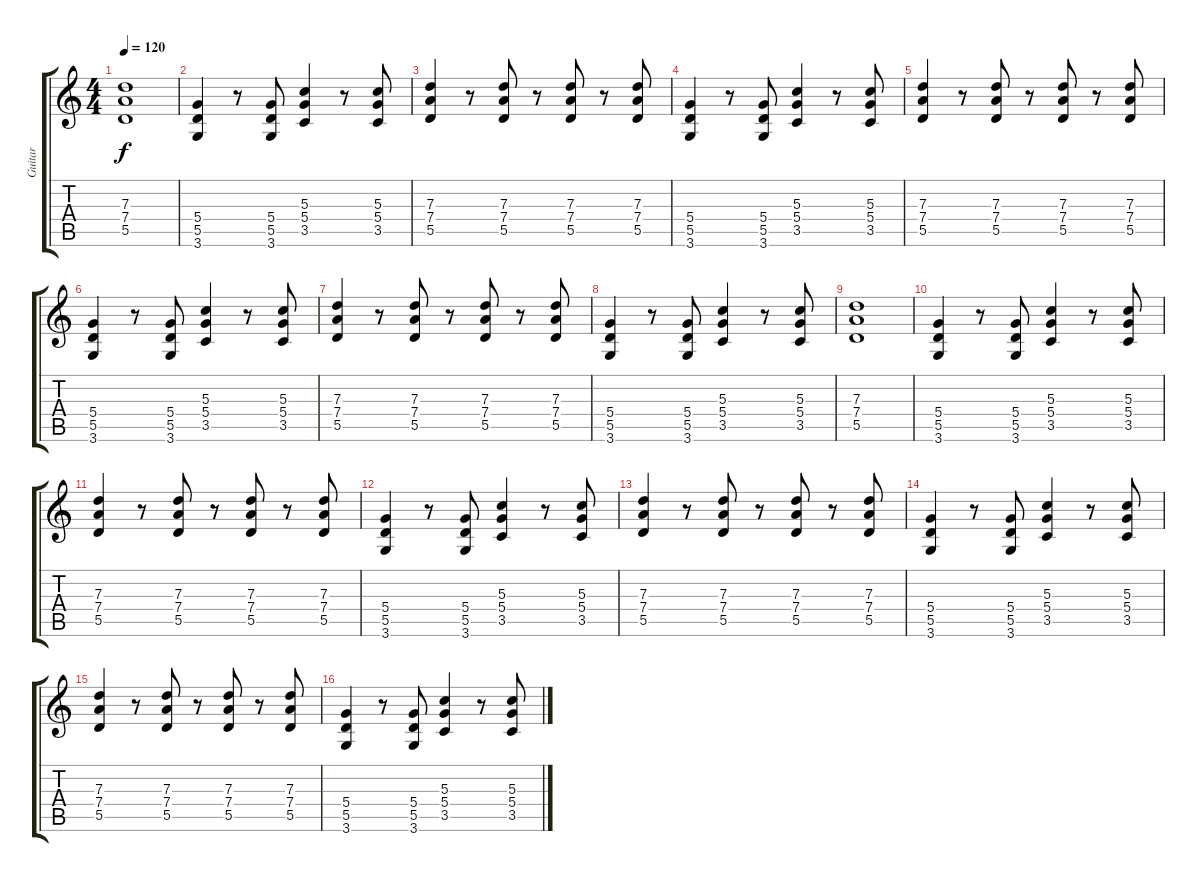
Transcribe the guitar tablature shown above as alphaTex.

\track ("Guitar" "Guitar") {instrument acousticguitarsteel}
\staff {score tabs}
\tuning (E4 B3 G3 D3 A2 E2) {hide}
\ts (4 4)
\tempo 120
\clef g2
\ks c
(7.3 7.4 5.5).1{dy f} |
(5.4 5.5 3.6).4 r.8 (5.4 5.5 3.6).8 (5.3 5.4 3.5).4 r.8 (5.3 5.4 3.5).8 |
(7.3 7.4 5.5).4 r.8 (7.3 7.4 5.5).8 r.8 (7.3 7.4 5.5).8 r.8 (7.3 7.4 5.5).8 |
(5.4 5.5 3.6).4 r.8 (5.4 5.5 3.6).8 (5.3 5.4 3.5).4 r.8 (5.3 5.4 3.5).8 |
(7.3 7.4 5.5).4 r.8 (7.3 7.4 5.5).8 r.8 (7.3 7.4 5.5).8 r.8 (7.3 7.4 5.5).8 |
(5.4 5.5 3.6).4 r.8 (5.4 5.5 3.6).8 (5.3 5.4 3.5).4 r.8 (5.3 5.4 3.5).8 |
(7.3 7.4 5.5).4 r.8 (7.3 7.4 5.5).8 r.8 (7.3 7.4 5.5).8 r.8 (7.3 7.4 5.5).8 |
(5.4 5.5 3.6).4 r.8 (5.4 5.5 3.6).8 (5.3 5.4 3.5).4 r.8 (5.3 5.4 3.5).8 |
(7.3 7.4 5.5).1 |
(5.4 5.5 3.6).4 r.8 (5.4 5.5 3.6).8 (5.3 5.4 3.5).4 r.8 (5.3 5.4 3.5).8 |
(7.3 7.4 5.5).4 r.8 (7.3 7.4 5.5).8 r.8 (7.3 7.4 5.5).8 r.8 (7.3 7.4 5.5).8 |
(5.4 5.5 3.6).4 r.8 (5.4 5.5 3.6).8 (5.3 5.4 3.5).4 r.8 (5.3 5.4 3.5).8 |
(7.3 7.4 5.5).4 r.8 (7.3 7.4 5.5).8 r.8 (7.3 7.4 5.5).8 r.8 (7.3 7.4 5.5).8 |
(5.4 5.5 3.6).4 r.8 (5.4 5.5 3.6).8 (5.3 5.4 3.5).4 r.8 (5.3 5.4 3.5).8 |
(7.3 7.4 5.5).4 r.8 (7.3 7.4 5.5).8 r.8 (7.3 7.4 5.5).8 r.8 (7.3 7.4 5.5).8 |
(5.4 5.5 3.6).4 r.8 (5.4 5.5 3.6).8 (5.3 5.4 3.5).4 r.8 (5.3 5.4 3.5).8
